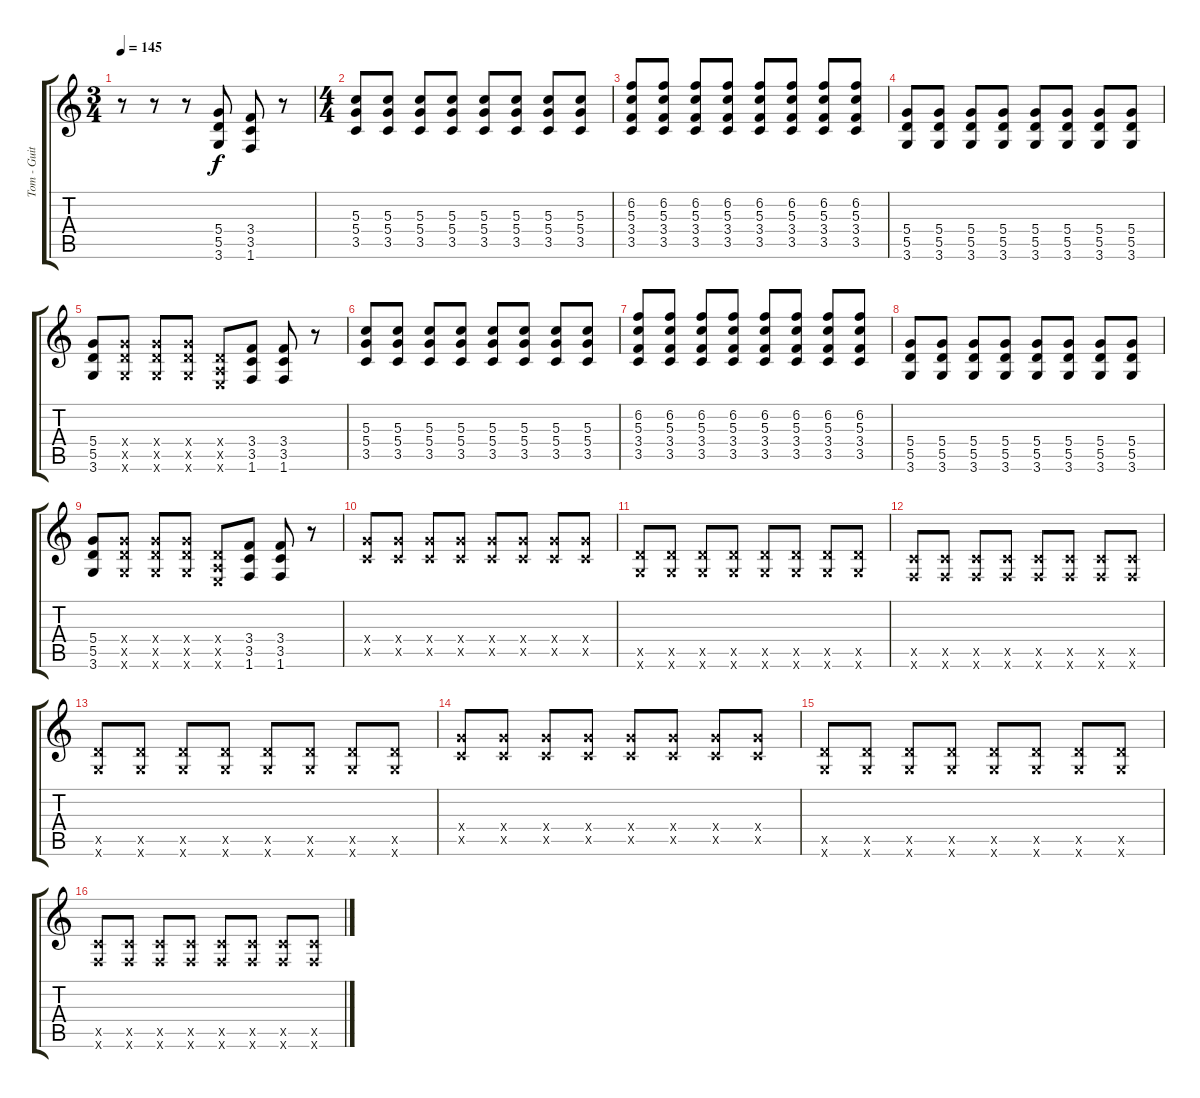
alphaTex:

\track ("Tom - Guitar 2" "Tom - Guit") {instrument distortionguitar}
\staff {score tabs}
\tuning (E4 B3 G3 D3 A2 E2) {hide}
\ts (3 4)
\tempo 145
\clef g2
\ks c
r.8{dy f instrument distortionguitar} r.8 r.8 (5.4 5.5 3.6).8 (3.4 3.5 1.6).8 r.8 |
\ts (4 4)
(5.3 5.4 3.5).8 (5.3 5.4 3.5).8 (5.3 5.4 3.5).8 (5.3 5.4 3.5).8 (5.3 5.4 3.5).8 (5.3 5.4 3.5).8 (5.3 5.4 3.5).8 (5.3 5.4 3.5).8 |
(6.2 5.3 3.4 3.5).8 (6.2 5.3 3.4 3.5).8 (6.2 5.3 3.4 3.5).8 (6.2 5.3 3.4 3.5).8 (6.2 5.3 3.4 3.5).8 (6.2 5.3 3.4 3.5).8 (6.2 5.3 3.4 3.5).8 (6.2 5.3 3.4 3.5).8 |
(5.4 5.5 3.6).8 (5.4 5.5 3.6).8 (5.4 5.5 3.6).8 (5.4 5.5 3.6).8 (5.4 5.5 3.6).8 (5.4 5.5 3.6).8 (5.4 5.5 3.6).8 (5.4 5.5 3.6).8 |
(5.4 5.5 3.6).8 (5.4{x} 5.5{x} 3.6{x}).8 (5.4{x} 5.5{x} 3.6{x}).8 (5.4{x} 5.5{x} 3.6{x}).8 (0.4{x} 0.5{x} 0.6{x}).8 (3.4 3.5 1.6).8 (3.4 3.5 1.6).8 r.8 |
(5.3 5.4 3.5).8 (5.3 5.4 3.5).8 (5.3 5.4 3.5).8 (5.3 5.4 3.5).8 (5.3 5.4 3.5).8 (5.3 5.4 3.5).8 (5.3 5.4 3.5).8 (5.3 5.4 3.5).8 |
(6.2 5.3 3.4 3.5).8 (6.2 5.3 3.4 3.5).8 (6.2 5.3 3.4 3.5).8 (6.2 5.3 3.4 3.5).8 (6.2 5.3 3.4 3.5).8 (6.2 5.3 3.4 3.5).8 (6.2 5.3 3.4 3.5).8 (6.2 5.3 3.4 3.5).8 |
(5.4 5.5 3.6).8 (5.4 5.5 3.6).8 (5.4 5.5 3.6).8 (5.4 5.5 3.6).8 (5.4 5.5 3.6).8 (5.4 5.5 3.6).8 (5.4 5.5 3.6).8 (5.4 5.5 3.6).8 |
(5.4 5.5 3.6).8 (5.4{x} 5.5{x} 3.6{x}).8 (5.4{x} 5.5{x} 3.6{x}).8 (5.4{x} 5.5{x} 3.6{x}).8 (0.4{x} 0.5{x} 0.6{x}).8 (3.4 3.5 1.6).8 (3.4 3.5 1.6).8 r.8 |
(5.4{x} 3.5{x}).8{instrument electricguitarmuted} (5.4{x} 3.5{x}).8 (5.4{x} 3.5{x}).8 (5.4{x} 3.5{x}).8 (5.4{x} 3.5{x}).8 (5.4{x} 3.5{x}).8 (5.4{x} 3.5{x}).8 (5.4{x} 3.5{x}).8 |
(5.5{x} 3.6{x}).8 (5.5{x} 3.6{x}).8 (5.5{x} 3.6{x}).8 (5.5{x} 3.6{x}).8 (5.5{x} 3.6{x}).8 (5.5{x} 3.6{x}).8 (5.5{x} 3.6{x}).8 (5.5{x} 3.6{x}).8 |
(3.5{x} 1.6{x}).8 (3.5{x} 1.6{x}).8 (3.5{x} 1.6{x}).8 (3.5{x} 1.6{x}).8 (3.5{x} 1.6{x}).8 (3.5{x} 1.6{x}).8 (3.5{x} 1.6{x}).8 (3.5{x} 1.6{x}).8 |
(5.5{x} 3.6{x}).8 (5.5{x} 3.6{x}).8 (5.5{x} 3.6{x}).8 (5.5{x} 3.6{x}).8 (5.5{x} 3.6{x}).8 (5.5{x} 3.6{x}).8 (5.5{x} 3.6{x}).8 (5.5{x} 3.6{x}).8 |
(5.4{x} 3.5{x}).8{instrument electricguitarmuted} (5.4{x} 3.5{x}).8 (5.4{x} 3.5{x}).8 (5.4{x} 3.5{x}).8 (5.4{x} 3.5{x}).8 (5.4{x} 3.5{x}).8 (5.4{x} 3.5{x}).8 (5.4{x} 3.5{x}).8 |
(5.5{x} 3.6{x}).8 (5.5{x} 3.6{x}).8 (5.5{x} 3.6{x}).8 (5.5{x} 3.6{x}).8 (5.5{x} 3.6{x}).8 (5.5{x} 3.6{x}).8 (5.5{x} 3.6{x}).8 (5.5{x} 3.6{x}).8 |
(3.5{x} 1.6{x}).8 (3.5{x} 1.6{x}).8 (3.5{x} 1.6{x}).8 (3.5{x} 1.6{x}).8 (3.5{x} 1.6{x}).8 (3.5{x} 1.6{x}).8 (3.5{x} 1.6{x}).8 (3.5{x} 1.6{x}).8
